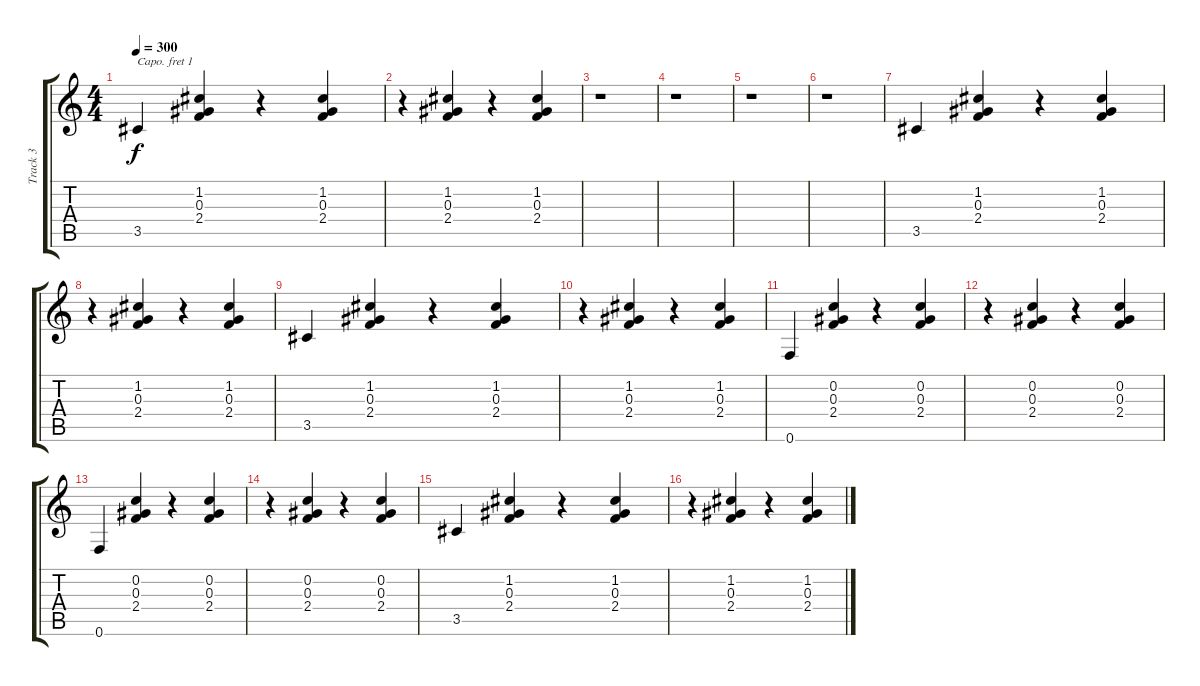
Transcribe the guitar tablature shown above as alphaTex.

\track ("Track 3" "Track 3") {instrument acousticguitarsteel}
\staff {score tabs}
\capo 1
\tuning (E4 B3 G3 D3 A2 E2) {hide}
\ts (4 4)
\tempo 300
\clef g2
\ks c
3.5.4{dy f} (1.2 0.3 2.4).4 r.4 (1.2 0.3 2.4).4 |
r.4 (1.2 0.3 2.4).4 r.4 (1.2 0.3 2.4).4 |
r.1 |
r.1 |
r.1 |
r.1 |
3.5.4 (1.2 0.3 2.4).4 r.4 (1.2 0.3 2.4).4 |
r.4 (1.2 0.3 2.4).4 r.4 (1.2 0.3 2.4).4 |
3.5.4 (1.2 0.3 2.4).4 r.4 (1.2 0.3 2.4).4 |
r.4 (1.2 0.3 2.4).4 r.4 (1.2 0.3 2.4).4 |
0.6.4 (0.2 0.3 2.4).4 r.4 (0.2 0.3 2.4).4 |
r.4 (0.2 0.3 2.4).4 r.4 (0.2 0.3 2.4).4 |
0.6.4 (0.2 0.3 2.4).4 r.4 (0.2 0.3 2.4).4 |
r.4 (0.2 0.3 2.4).4 r.4 (0.2 0.3 2.4).4 |
3.5.4 (1.2 0.3 2.4).4 r.4 (1.2 0.3 2.4).4 |
r.4 (1.2 0.3 2.4).4 r.4 (1.2 0.3 2.4).4
